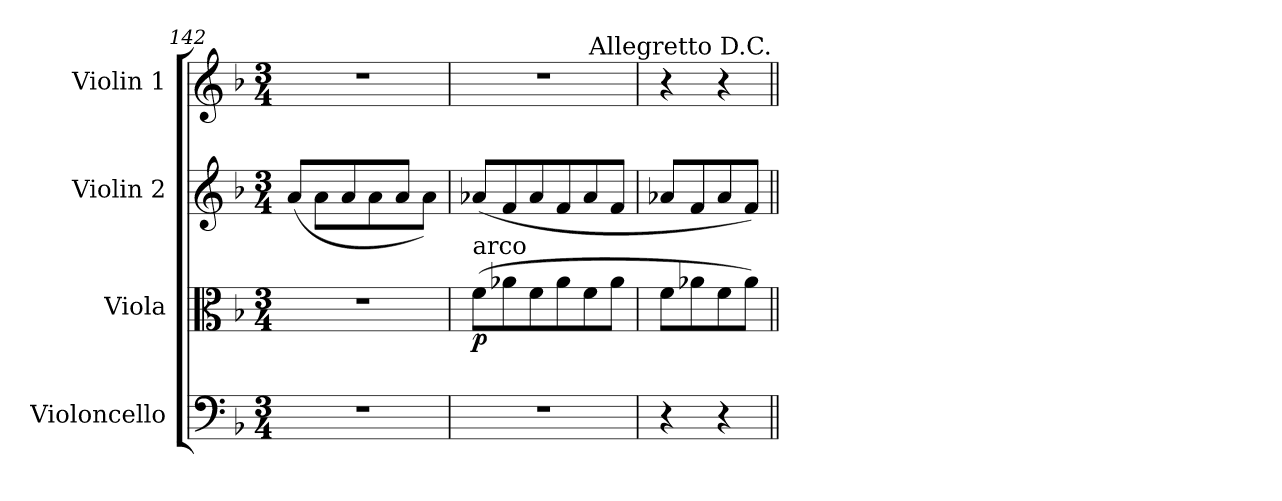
**kern	**kern	**dynam	**kern	**kern
*part4	*part3	*part3	*part2	*part1
*staff4	*staff3	*staff3	*staff2	*staff1
*I"Violoncello	*I"Viola	*	*I"Violin 2	*I"Violin 1
*I'Vc	*I'Vla	*	*I'Vln	*I'Vln
!!LO:LB:g=z
*clefF4	*clefC3	*	*clefG2	*clefG2
*k[b-]	*k[b-]	*	*k[b-]	*k[b-]
*M3/4	*M3/4	*	*M3/4	*M3/4
=142	=142	=142	=142	=142
*	*	*	*^	*
2.r	2.r	.	(8a/L	8ryy	2.r
.	.	.	8ryy	8a\L	.
.	.	.	8a/	8ryy	.
.	.	.	8ryy	8a\	.
.	.	.	8a/J	8ryy	.
.	.	.	8ryy	8a\J)	.
=143	=143	=143	=143	=143	=143
!	!LO:TX:a:t=arco	!	!	!	!
!	!	!LO:DY:b	!	!	!
*	*	*	*v	*v	*
2.r	(>8f\L	p	(<8a-X/L	2.r
.	8a-X\	.	8f/	.
.	8f\	.	8a-/	.
.	8a-\	.	8f/	.
.	8f\	.	8a-/	.
.	8a-\J	.	8f/J	.
=144	=144	=144	=144	=144
4r	8f\L	.	8a-X/L	4r
.	8a-X\	.	8f/	.
4r	8f\	.	8a-/	4r
.	8a-\J)	.	8f/J)	.
!	!	!	!	!LO:TX:a:t=Allegretto D.C.
=||	=||	=||	=||	=||
*-	*-	*-	*-	*-
